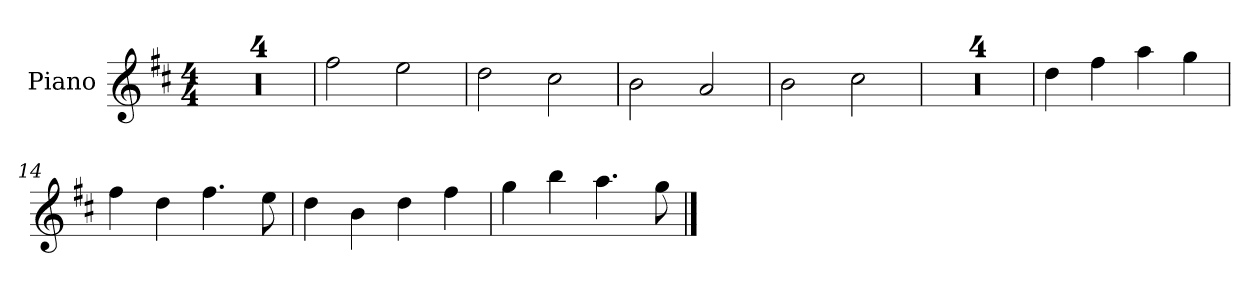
**kern
*part1
*staff1
*I"Piano
*I'Pno.
*clefG2
*k[f#c#]
!!LO:TX:omd:t=[quarter] = 100
*M4/4
*MM100
=1
1r
=2
1r
=3
1r
=4
1r
=5
2ff#
2ee
=6
2dd
2cc#
=7
2b
2a
=8
2b
2cc#
=9
1r
=10
1r
!!LO:LB:g=z
=11
1r
=12
1r
=13
4dd
4ff#
4aa
4gg
=14
4ff#
4dd
4.ff#
8ee
=15
4dd
4b
4dd
4ff#
=16
4gg
4bb
4.aa
8gg
==
*-
